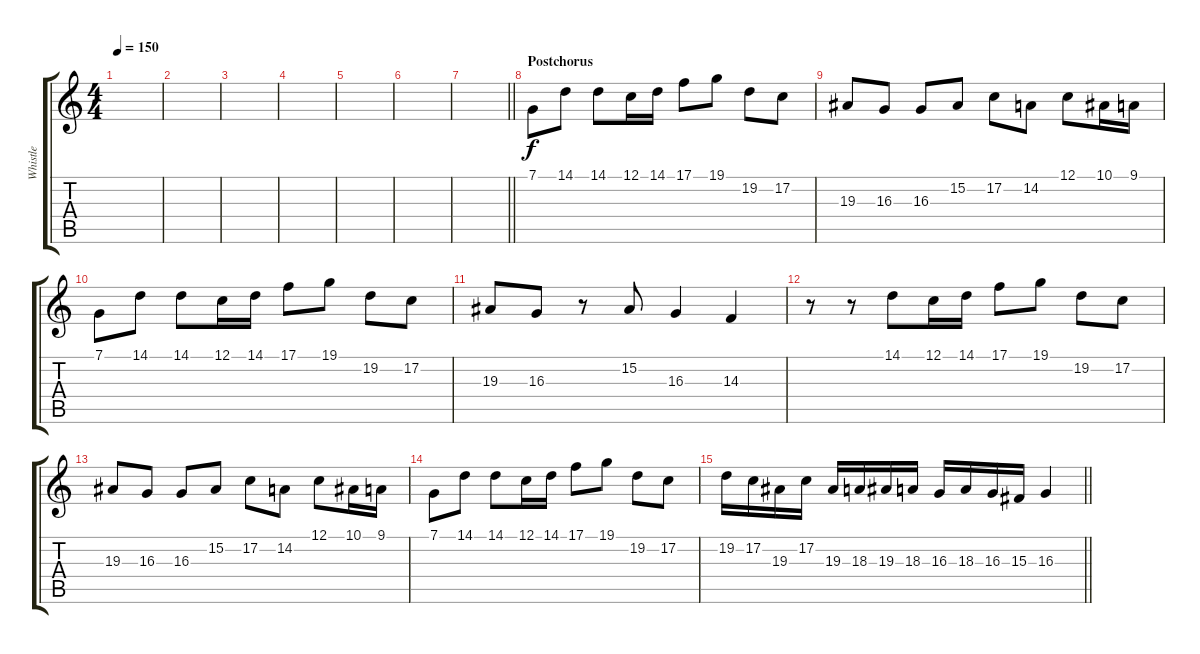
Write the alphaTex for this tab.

\track ("Whistle" "Whistle") {instrument recorder}
\staff {score tabs}
\tuning (C4 G3 Eb3 Bb2 F2 C2) {hide}
\ts (4 4)
\tempo 150
\clef g2
\ks c
|
|
|
|
|
|
\barLineRight lightlight
|
\section ("" "Postchorus")
7.1.8 14.1.8 14.1.8 12.1.16 14.1.16 17.1.8 19.1.8 19.2.8 17.2.8 |
19.3.8 16.3.8 16.3.8 15.2.8 17.2.8 14.2.8 12.1.8 10.1.16 9.1.16 |
7.1.8 14.1.8 14.1.8 12.1.16 14.1.16 17.1.8 19.1.8 19.2.8 17.2.8 |
19.3.8 16.3.8 r.8 15.2.8 16.3.4 14.3.4 |
r.8 r.8 14.1.8 12.1.16 14.1.16 17.1.8 19.1.8 19.2.8 17.2.8 |
19.3.8 16.3.8 16.3.8 15.2.8 17.2.8 14.2.8 12.1.8 10.1.16 9.1.16 |
7.1.8 14.1.8 14.1.8 12.1.16 14.1.16 17.1.8 19.1.8 19.2.8 17.2.8 |
\barLineRight lightlight
19.2.16 17.2.16 19.3.16 17.2.16 19.3.16 18.3.16 19.3.16 18.3.16 16.3.16 18.3.16 16.3.16 15.3.16 16.3.4
